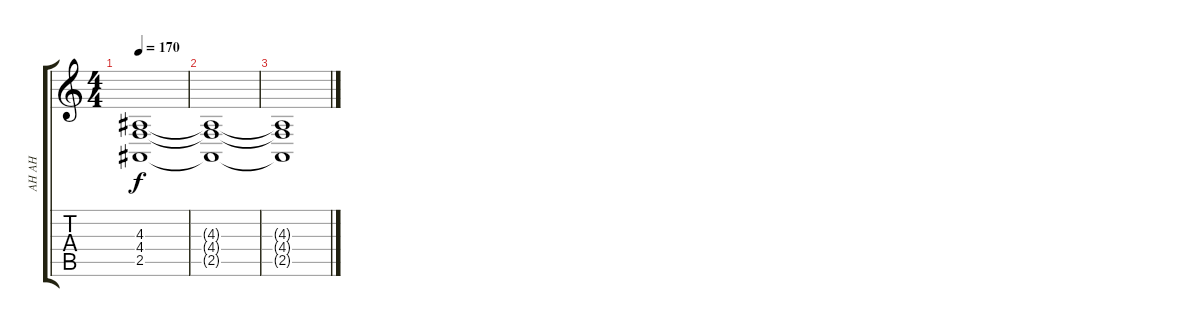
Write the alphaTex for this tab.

\track ("AH AH" "AH AH") {instrument choiraahs}
\staff {score tabs}
\tuning (Eb4 Bb3 Gb3 Db3 Ab2 Eb2) {hide}
\ts (4 4)
\tempo 170
\clef g2
\ks c
(4.3 4.4 2.5).1{dy f} |
(4.3{t} 4.4{t} 2.5{t}).1 |
(4.3{t} 4.4{t} 2.5{t}).1
